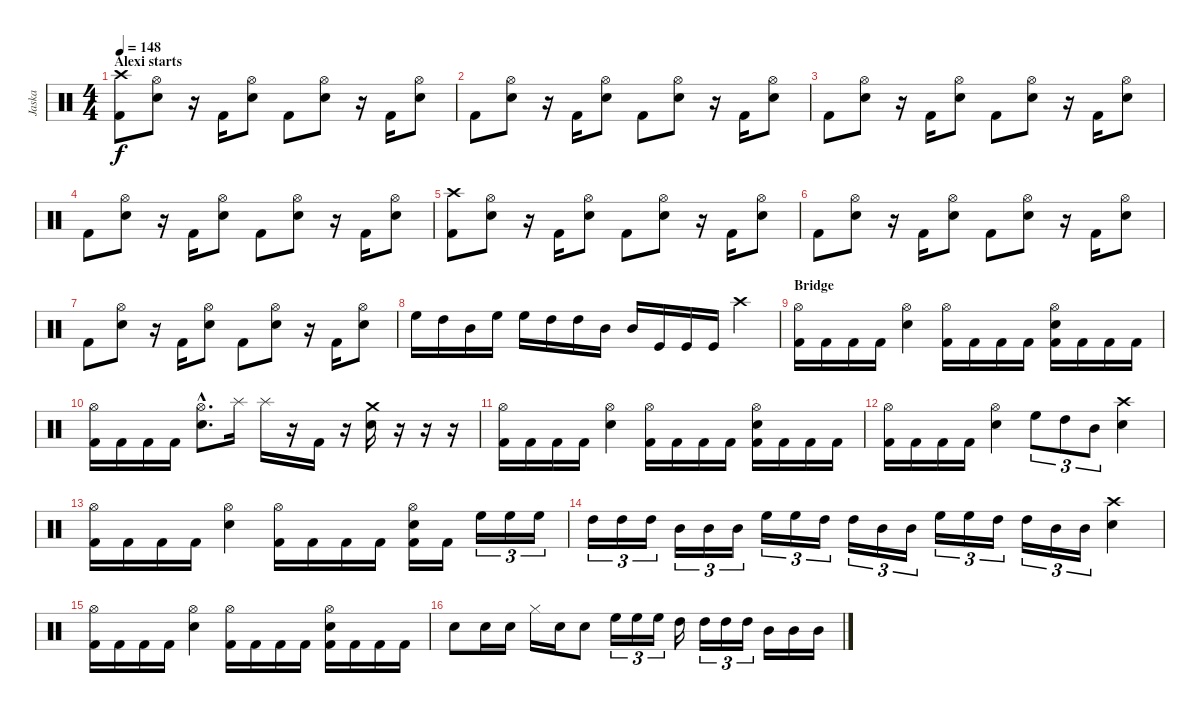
\track ("Jaska" "Jaska") {instrument percussion}
\staff {score}
\articulation defaults
\ts (4 4)
\section ("" "Alexi starts")
\tempo 148
\clef neutral
\ks c
("Crash high (hit)" "Kick (hit) 2").8{dy f} ("Snare (hit) 2" "Hi-Hat (open)").8 r.16 "Kick (hit) 2".16 ("Snare (hit) 2" "Hi-Hat (open)").8 "Kick (hit) 2".8 ("Snare (hit) 2" "Hi-Hat (open)").8 r.16 "Kick (hit) 2".16 ("Snare (hit) 2" "Hi-Hat (open)").8 |
"Kick (hit) 2".8 ("Snare (hit) 2" "Hi-Hat (open)").8 r.16 "Kick (hit) 2".16 ("Snare (hit) 2" "Hi-Hat (open)").8 "Kick (hit) 2".8 ("Snare (hit) 2" "Hi-Hat (open)").8 r.16 "Kick (hit) 2".16 ("Snare (hit) 2" "Hi-Hat (open)").8 |
"Kick (hit) 2".8 ("Snare (hit) 2" "Hi-Hat (open)").8 r.16 "Kick (hit) 2".16 ("Snare (hit) 2" "Hi-Hat (open)").8 "Kick (hit) 2".8 ("Snare (hit) 2" "Hi-Hat (open)").8 r.16 "Kick (hit) 2".16 ("Snare (hit) 2" "Hi-Hat (open)").8 |
"Kick (hit) 2".8 ("Snare (hit) 2" "Hi-Hat (open)").8 r.16 "Kick (hit) 2".16 ("Snare (hit) 2" "Hi-Hat (open)").8 "Kick (hit) 2".8 ("Snare (hit) 2" "Hi-Hat (open)").8 r.16 "Kick (hit) 2".16 ("Snare (hit) 2" "Hi-Hat (open)").8 |
("Crash high (hit)" "Kick (hit) 2").8 ("Snare (hit) 2" "Hi-Hat (open)").8 r.16 "Kick (hit) 2".16 ("Snare (hit) 2" "Hi-Hat (open)").8 "Kick (hit) 2".8 ("Snare (hit) 2" "Hi-Hat (open)").8 r.16 "Kick (hit) 2".16 ("Snare (hit) 2" "Hi-Hat (open)").8 |
"Kick (hit) 2".8 ("Snare (hit) 2" "Hi-Hat (open)").8 r.16 "Kick (hit) 2".16 ("Snare (hit) 2" "Hi-Hat (open)").8 "Kick (hit) 2".8 ("Snare (hit) 2" "Hi-Hat (open)").8 r.16 "Kick (hit) 2".16 ("Snare (hit) 2" "Hi-Hat (open)").8 |
"Kick (hit) 2".8 ("Snare (hit) 2" "Hi-Hat (open)").8 r.16 "Kick (hit) 2".16 ("Snare (hit) 2" "Hi-Hat (open)").8 "Kick (hit) 2".8 ("Snare (hit) 2" "Hi-Hat (open)").8 r.16 "Kick (hit) 2".16 ("Snare (hit) 2" "Hi-Hat (open)").8 |
"High Floor Tom (hit)".16 "High Tom (hit)".16 "Mid Tom (hit)".16 "High Floor Tom (hit)".16 "High Floor Tom (hit)".16 "High Tom (hit)".16 "High Tom (hit)".16 "Mid Tom (hit)".16 "Mid Tom (hit)".16 "Kick (hit)".16 "Kick (hit)".16 "Kick (hit)".16 "Crash high (hit)".4 |
\section ("" "Bridge")
("Hi-Hat (open)" "Kick (hit) 2").16 "Kick (hit) 2".16 "Kick (hit) 2".16 "Kick (hit) 2".16 ("Snare (hit) 2" "Hi-Hat (open)").4 ("Hi-Hat (open)" "Kick (hit) 2").16 "Kick (hit) 2".16 "Kick (hit) 2".16 "Kick (hit) 2".16 ("Snare (hit) 2" "Hi-Hat (open)" "Kick (hit) 2").16 "Kick (hit) 2".16 "Kick (hit) 2".16 "Kick (hit) 2".16 |
("Hi-Hat (open)" "Kick (hit) 2").16 "Kick (hit) 2".16 "Kick (hit) 2".16 "Kick (hit) 2".16 ("Snare (hit) 2"{hac} "Hi-Hat (open)"{hac}).8{d} "Splash (hit)".16 "Splash (hit)".16 r.16 "Kick (hit) 2".16 r.16 ("Snare (hit) 2" "Crash medium (hit)").16 r.16 r.16 r.16 |
("Hi-Hat (open)" "Kick (hit) 2").16 "Kick (hit) 2".16 "Kick (hit) 2".16 "Kick (hit) 2".16 ("Snare (hit) 2" "Hi-Hat (open)").4 ("Hi-Hat (open)" "Kick (hit) 2").16 "Kick (hit) 2".16 "Kick (hit) 2".16 "Kick (hit) 2".16 ("Snare (hit) 2" "Hi-Hat (open)" "Kick (hit) 2").16 "Kick (hit) 2".16 "Kick (hit) 2".16 "Kick (hit) 2".16 |
("Hi-Hat (open)" "Kick (hit) 2").16 "Kick (hit) 2".16 "Kick (hit) 2".16 "Kick (hit) 2".16 ("Snare (hit) 2" "Hi-Hat (open)").4 "High Floor Tom (hit)".8{tu (3 2)} "High Tom (hit)".8{tu (3 2)} "Mid Tom (hit)".8{tu (3 2)} ("Snare (hit) 2" "Crash high (hit)").4 |
("Hi-Hat (open)" "Kick (hit) 2").16 "Kick (hit) 2".16 "Kick (hit) 2".16 "Kick (hit) 2".16 ("Snare (hit) 2" "Hi-Hat (open)").4 ("Hi-Hat (open)" "Kick (hit) 2").16 "Kick (hit) 2".16 "Kick (hit) 2".16 "Kick (hit) 2".16 ("Snare (hit) 2" "Hi-Hat (open)" "Kick (hit) 2").16 "Kick (hit) 2".16 "High Floor Tom (hit)".16{tu (3 2)} "High Floor Tom (hit)".16{tu (3 2)} "High Floor Tom (hit)".16{tu (3 2)} |
"High Tom (hit)".16{tu (3 2)} "High Tom (hit)".16{tu (3 2)} "High Tom (hit)".16{tu (3 2)} "Mid Tom (hit)".16{tu (3 2)} "Mid Tom (hit)".16{tu (3 2)} "Mid Tom (hit)".16{tu (3 2)} "High Floor Tom (hit)".16{tu (3 2)} "High Floor Tom (hit)".16{tu (3 2)} "High Tom (hit)".16{tu (3 2)} "High Tom (hit)".16{tu (3 2)} "Mid Tom (hit)".16{tu (3 2)} "Mid Tom (hit)".16{tu (3 2)} "High Floor Tom (hit)".16{tu (3 2)} "High Floor Tom (hit)".16{tu (3 2)} "High Tom (hit)".16{tu (3 2)} "High Tom (hit)".16{tu (3 2)} "Mid Tom (hit)".16{tu (3 2)} "Mid Tom (hit)".16{tu (3 2)} ("Snare (hit) 2" "Crash high (hit)").4 |
("Hi-Hat (open)" "Kick (hit) 2").16 "Kick (hit) 2".16 "Kick (hit) 2".16 "Kick (hit) 2".16 ("Snare (hit) 2" "Hi-Hat (open)").4 ("Hi-Hat (open)" "Kick (hit) 2").16 "Kick (hit) 2".16 "Kick (hit) 2".16 "Kick (hit) 2".16 ("Snare (hit) 2" "Hi-Hat (open)" "Kick (hit) 2").16 "Kick (hit) 2".16 "Kick (hit) 2".16 "Kick (hit) 2".16 |
"Snare (hit) 2".8 "Snare (hit) 2".16 "Snare (hit) 2".16 "Hi-Hat (closed)".16 "Snare (hit) 2".16 "Snare (hit) 2".8 "High Floor Tom (hit)".16{tu (3 2)} "High Floor Tom (hit)".16{tu (3 2)} "High Floor Tom (hit)".16{tu (3 2)} "High Tom (hit)".16 "High Tom (hit)".16{tu (3 2)} "High Tom (hit)".16{tu (3 2)} "High Tom (hit)".16{tu (3 2)} "Mid Tom (hit)".16 "Mid Tom (hit)".16 "Mid Tom (hit)".16
